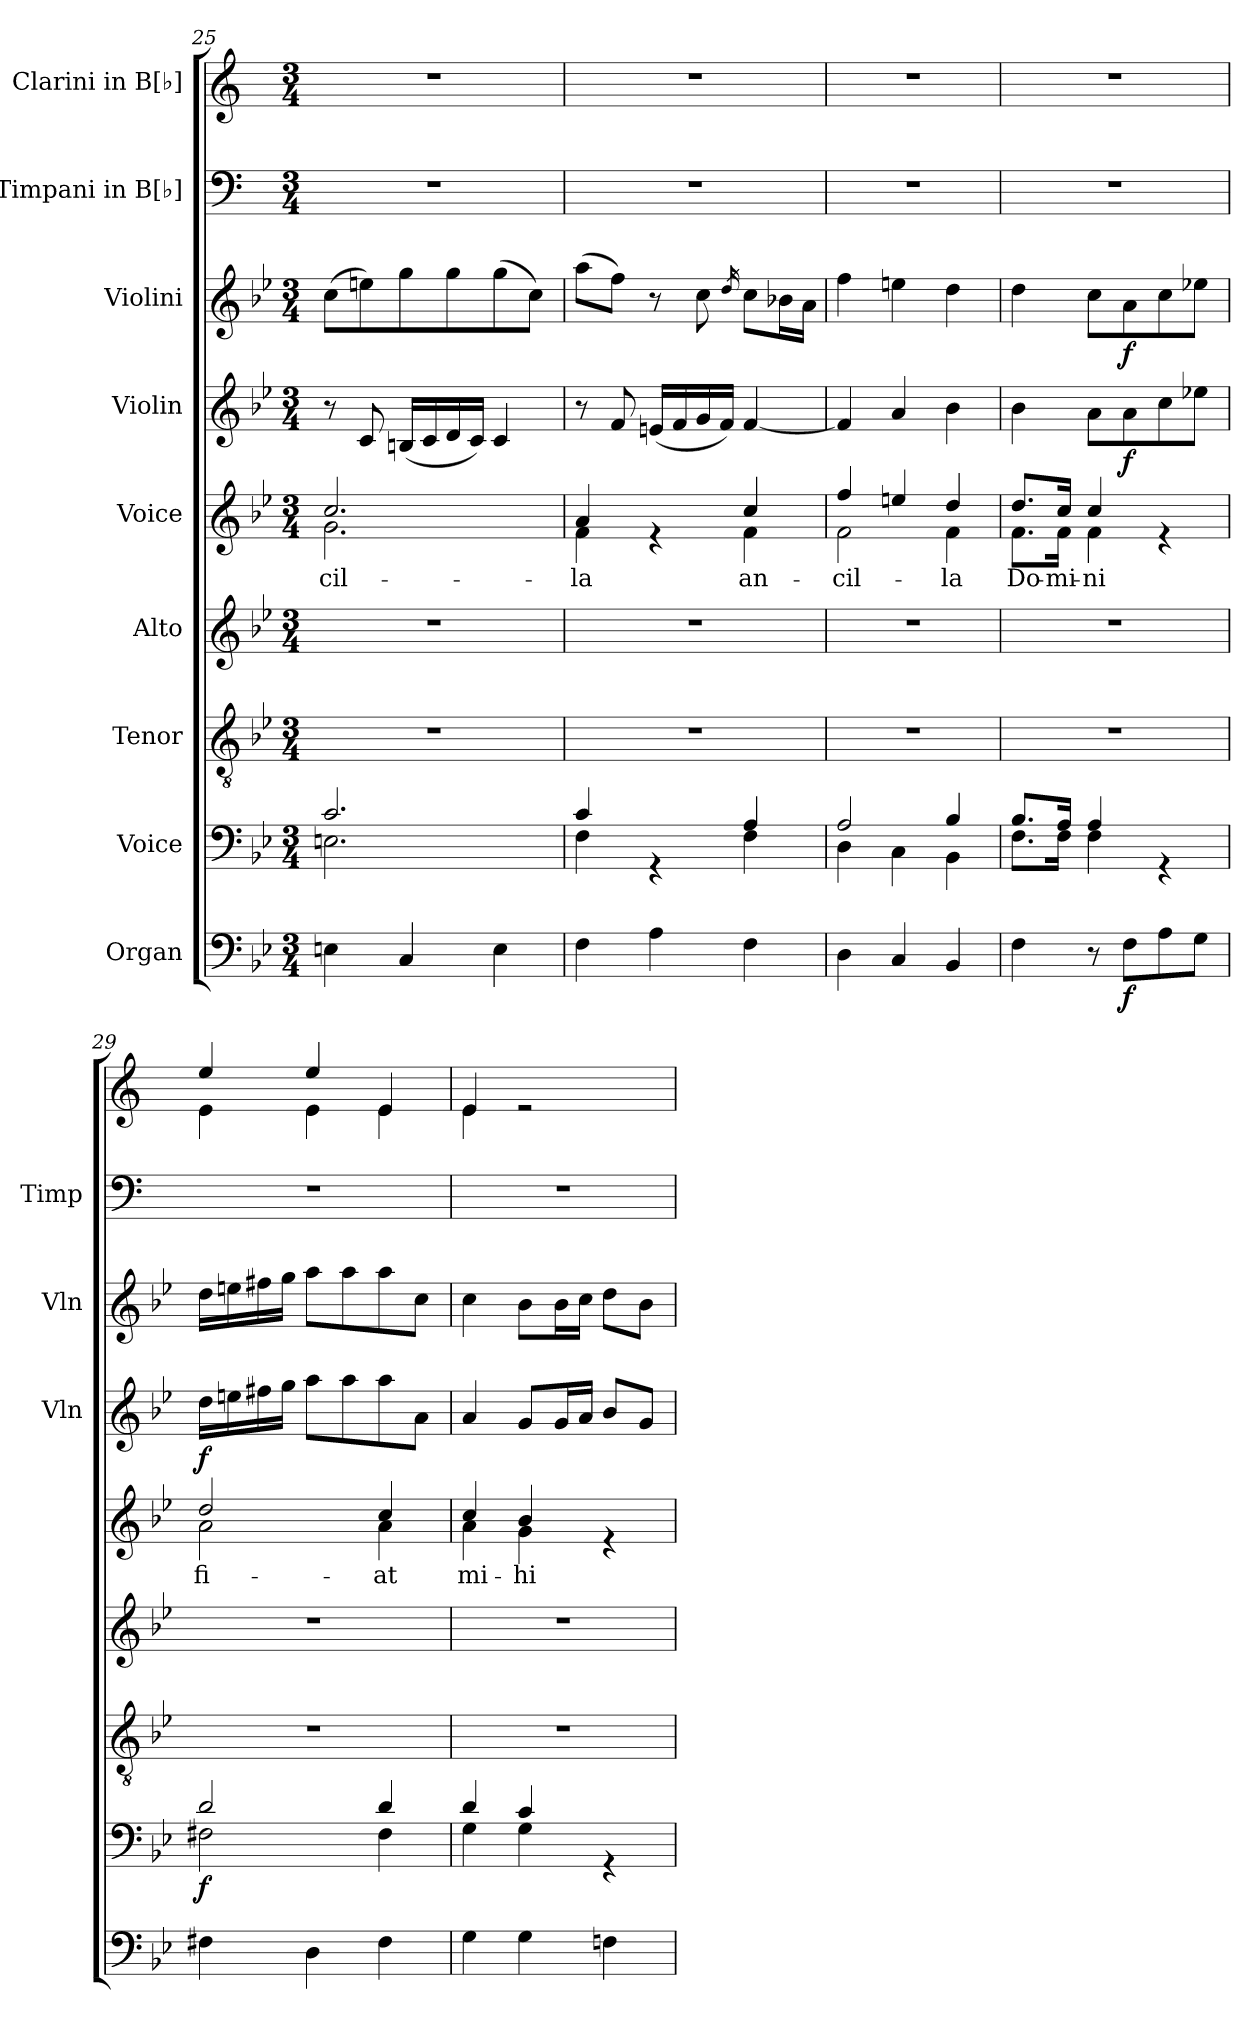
**kern	**dynam	**kern	**dynam	**kern	**kern	**kern	**text	**dynam	**kern	**dynam	**kern	**dynam	**kern	**kern
*part9	*part9	*part8	*part8	*part7	*part6	*part5	*part5	*part5	*part4	*part4	*part3	*part3	*part2	*part1
*staff9	*staff9	*staff8	*staff8	*staff7	*staff6	*staff5	*staff5	*staff5	*staff4	*staff4	*staff3	*staff3	*staff2	*staff1
*I"Organ	*	*I"Voice	*	*I"Tenor	*I"Alto	*I"Voice	*	*	*I"Violin	*	*I"Violini	*	*I"Timpani in B[♭]	*I"Clarini in B[♭]
*	*	*	*	*	*	*	*	*	*I'Vln	*	*I'Vln	*	*I'Timp	*
!!LO:PB:g=z
*clefF4	*	*clefF4	*	*clefGv2	*clefG2	*clefG2	*	*	*clefG2	*	*clefG2	*	*clefF4	*clefG2
*	*	*	*	*	*	*	*	*	*	*	*	*	*ITrd1c2	*ITrd1c2
*k[b-e-]	*	*k[b-e-]	*	*k[b-e-]	*k[b-e-]	*k[b-e-]	*	*	*k[b-e-]	*	*k[b-e-]	*	*k[b-e-]	*k[b-e-]
*M3/4	*	*M3/4	*	*M3/4	*M3/4	*M3/4	*	*	*M3/4	*	*M3/4	*	*M3/4	*M3/4
=25	=25	=25	=25	=25	=25	=25	=25	=25	=25	=25	=25	=25	=25	=25
*	*	*^	*	*	*	*	*	*	*	*	*	*	*	*
!	!	!	!	!	!	!	!	!LO:LY:b	!	!	!	!	!	!	!
*	*	*	*	*	*	*	*^	*	*	*	*	*	*	*	*
4En\	.	2.c/	2.En\	.	2.r	2.r	2.cc/	2.g\	-cil-	.	8r	.	(8cc\L	.	2.r	2.r
.	.	.	.	.	.	.	.	.	.	.	8c/	.	8een\)	.	.	.
4C/	.	.	.	.	.	.	.	.	.	.	(16Bn/LL	.	8gg\	.	.	.
.	.	.	.	.	.	.	.	.	.	.	16c/	.	.	.	.	.
.	.	.	.	.	.	.	.	.	.	.	16d/	.	8gg\	.	.	.
.	.	.	.	.	.	.	.	.	.	.	16c/JJ)	.	.	.	.	.
4E\	.	.	.	.	.	.	.	.	.	.	4c/	.	(8gg\	.	.	.
.	.	.	.	.	.	.	.	.	.	.	.	.	8cc\J)	.	.	.
=26	=26	=26	=26	=26	=26	=26	=26	=26	=26	=26	=26	=26	=26	=26	=26	=26
!	!	!	!	!	!	!	!	!	!LO:LY:b	!	!	!	!	!	!	!
4F\	.	4c/	4F\	.	2.r	2.r	4a/	4f\	-la	.	8r	.	(8aa\L	.	2.r	2.r
.	.	.	.	.	.	.	.	.	.	.	8f/	.	8ff\J)	.	.	.
4A\	.	4rGG	4ryy	.	.	.	4re	4ryy	.	.	(16en/LL	.	8r	.	.	.
.	.	.	.	.	.	.	.	.	.	.	16f/	.	.	.	.	.
.	.	.	.	.	.	.	.	.	.	.	16g/	.	8cc\	.	.	.
.	.	.	.	.	.	.	.	.	.	.	16f/JJ)	.	.	.	.	.
.	.	.	.	.	.	.	.	.	.	.	.	.	16qdd/	.	.	.
!	!	!	!	!	!	!	!	!	!LO:LY:b	!	!	!	!	!	!	!
4F\	.	4A/	4F\	.	.	.	4cc/	4f\	an-	.	[4f/	.	8cc\L	.	.	.
.	.	.	.	.	.	.	.	.	.	.	.	.	16b-X\L	.	.	.
.	.	.	.	.	.	.	.	.	.	.	.	.	16a\JJ	.	.	.
=27	=27	=27	=27	=27	=27	=27	=27	=27	=27	=27	=27	=27	=27	=27	=27	=27
!	!	!	!	!	!	!	!	!	!LO:LY:b	!	!	!	!	!	!	!
4D\	.	2A/	4D\	.	2.r	2.r	4ff/	2f\	-cil-	.	4f/]	.	4ff\	.	2.r	2.r
4C/	.	.	4C\	.	.	.	4een/	.	.	.	4a/	.	4een\	.	.	.
!	!	!	!	!	!	!	!	!	!LO:LY:b	!	!	!	!	!	!	!
4BB-/	.	4B-/	4BB-\	.	.	.	4dd/	4f\	-la	.	4b-\	.	4dd\	.	.	.
=28	=28	=28	=28	=28	=28	=28	=28	=28	=28	=28	=28	=28	=28	=28	=28	=28
!	!	!	!	!	!	!	!	!	!LO:LY:b	!	!	!	!	!	!	!
4F\	.	8.B-/L	8.F\L	.	2.r	2.r	8.dd/L	8.f\L	Do-	.	4b-\	.	4dd\	.	2.r	2.r
!	!	!	!	!	!	!	!	!	!LO:LY:b	!	!	!	!	!	!	!
.	.	16A/Jk	16F\Jk	.	.	.	16cc/Jk	16f\Jk	-mi-	.	.	.	.	.	.	.
!	!	!	!	!	!	!	!	!	!LO:LY:b	!	!	!	!	!	!	!
8r	.	4A/	4F\	.	.	.	4cc/	4f\	-ni	.	8a\L	.	8cc\L	.	.	.
!	!LO:DY:b	!	!	!	!	!	!	!	!	!	!	!LO:DY:b	!	!LO:DY:b	!	!
8F\L	f	.	.	.	.	.	.	.	.	.	8a\	f	8a\	f	.	.
8A\	.	4rGG	4ryy	.	.	.	4re	4ryy	.	.	8cc\	.	8cc\	.	.	.
8G\J	.	.	.	.	.	.	.	.	.	.	8ee-X\J	.	8ee-X\J	.	.	.
=29	=29	=29	=29	=29	=29	=29	=29	=29	=29	=29	=29	=29	=29	=29	=29	=29
!	!	!	!	!LO:DY:b	!	!	!	!	!LO:LY:b	!LO:DY:b	!	!	!	!	!	!
*	*	*	*	*	*	*	*	*	*	*	*	*	*	*	*	*^
4F#X\	.	2d/	2F#X\	f	2.r	2.r	2dd/	2a\	fi-	f	16dd\LL	.	16dd\LL	.	2.r	4dd/	4d\
.	.	.	.	.	.	.	.	.	.	.	16een\	.	16een\	.	.	.	.
.	.	.	.	.	.	.	.	.	.	.	16ff#X\	.	16ff#X\	.	.	.	.
.	.	.	.	.	.	.	.	.	.	.	16gg\JJ	.	16gg\JJ	.	.	.	.
4D\	.	.	.	.	.	.	.	.	.	.	8aa\L	.	8aa\L	.	.	4dd/	4d\
.	.	.	.	.	.	.	.	.	.	.	8aa\	.	8aa\	.	.	.	.
!	!	!	!	!	!	!	!	!	!LO:LY:b	!	!	!	!	!	!	!	!
4F#\	.	4d/	4F#\	.	.	.	4cc/	4a\	-at	.	8aa\	.	8aa\	.	.	4d/	4d\
.	.	.	.	.	.	.	.	.	.	.	8a\J	.	8cc\J	.	.	.	.
!!LO:LB:g=z	!!
=30	=30	=30	=30	=30	=30	=30	=30	=30	=30	=30	=30	=30	=30	=30	=30	=30	=30
!	!	!	!	!	!	!	!	!	!LO:LY:b	!	!	!	!	!	!	!	!
4G\	.	4d/	4G\	.	2.r	2.r	4cc/	4a\	mi-	.	4a/	.	4cc\	.	2.r	4d/	4d\
!	!	!	!	!	!	!	!	!	!LO:LY:b	!	!	!	!	!	!	!	!
4G\	.	4c/	4G\	.	.	.	4b-/	4g\	-hi	.	8g/L	.	8b-\L	.	.	2re	2ryy
.	.	.	.	.	.	.	.	.	.	.	16g/L	.	16b-\L	.	.	.	.
.	.	.	.	.	.	.	.	.	.	.	16a/JJ	.	16cc\JJ	.	.	.	.
4Fn\	.	4rGG	4ryy	.	.	.	4re	4ryy	.	.	8b-/L	.	8dd\L	.	.	.	.
.	.	.	.	.	.	.	.	.	.	.	8g/J	.	8b-\J	.	.	.	.
*	*	*v	*v	*	*	*	*v	*v	*	*	*	*	*	*	*	*v	*v
=	=	=	=	=	=	=	=	=	=	=	=	=	=	=
*-	*-	*-	*-	*-	*-	*-	*-	*-	*-	*-	*-	*-	*-	*-
